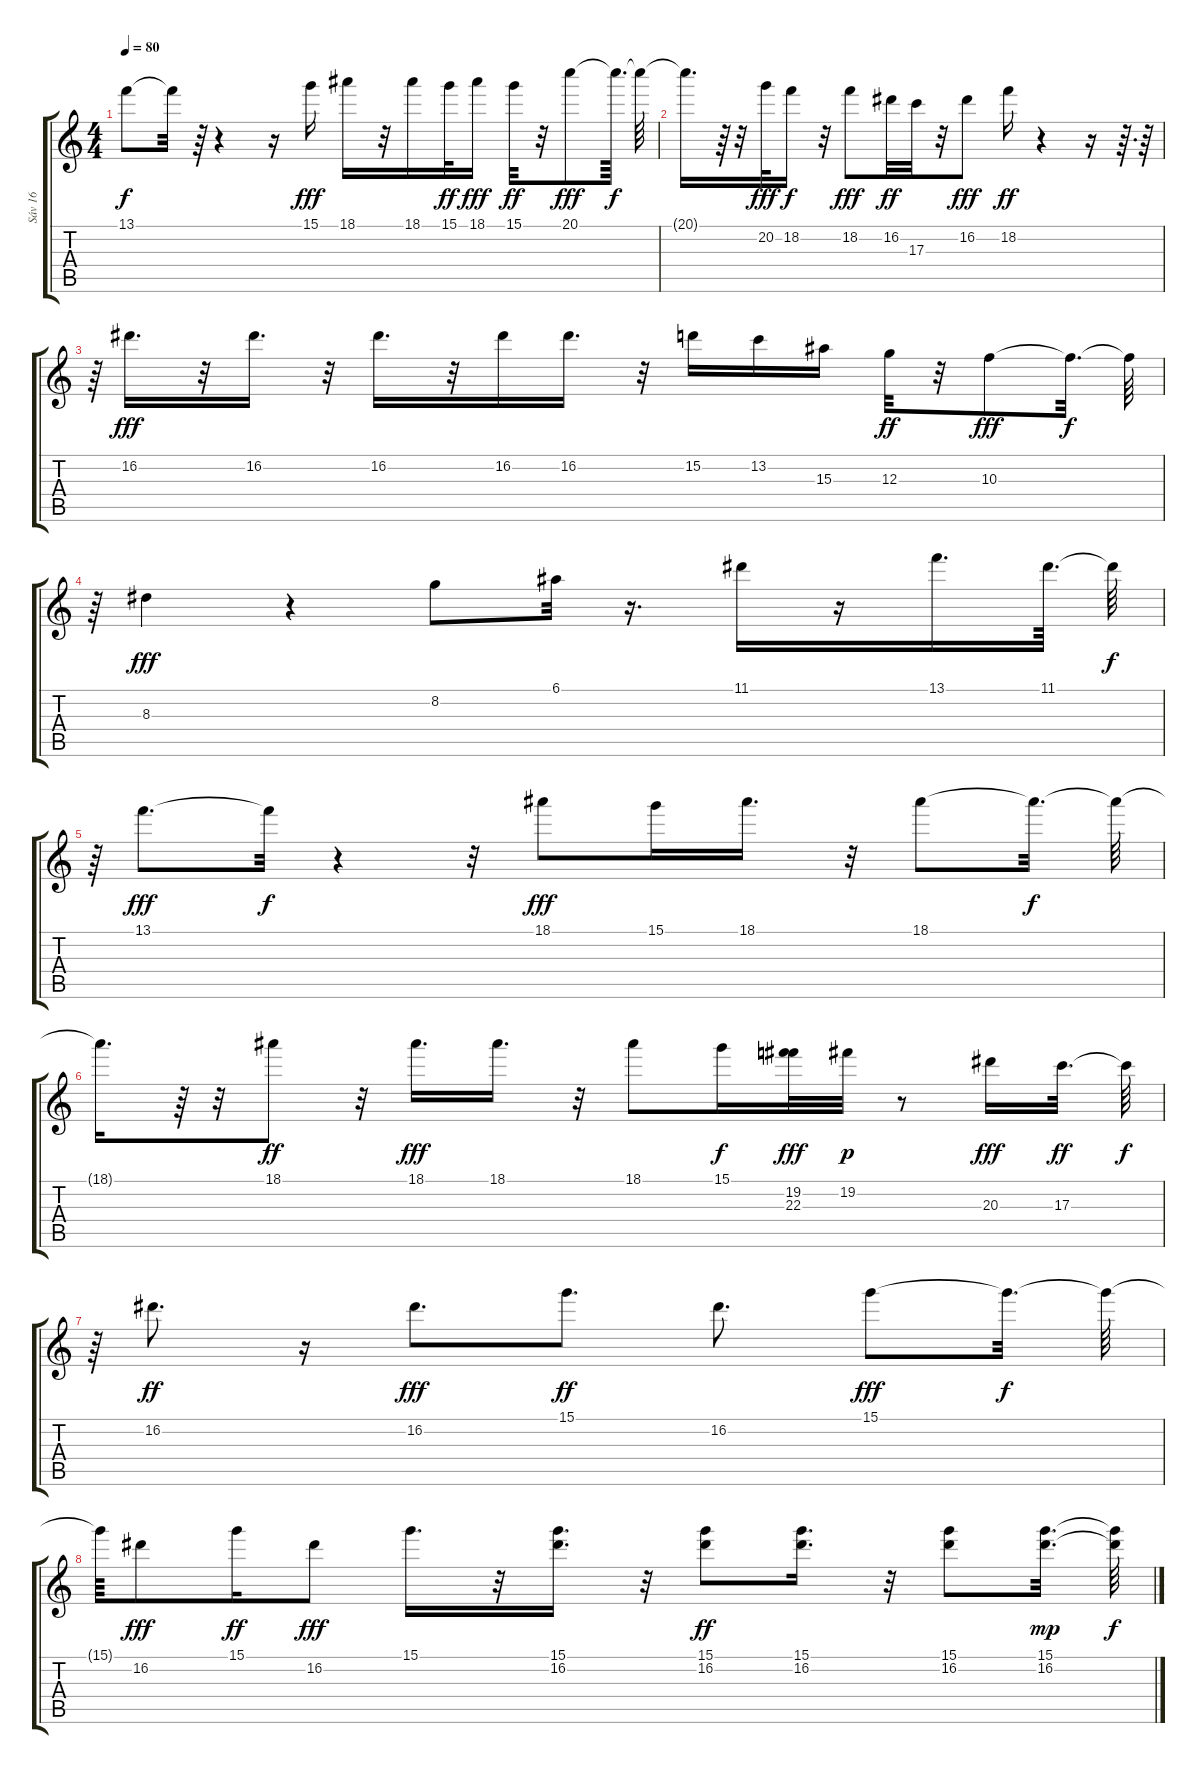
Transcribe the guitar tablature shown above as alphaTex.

\track ("Sáv 16" "Sáv 16") {instrument overdrivenguitar}
\staff {score tabs}
\tuning (E4 B3 G3 D3 A2 E2) {hide}
\ts (4 4)
\tempo 80
\clef g2
\ks c
13.1{t}.8{dy f} 13.1{t}.32 r.64 r.4 r.16 15.1.16{dy fff} 18.1.16 r.32 18.1.16 15.1.32{dy ff} 18.1.16{dy fff} 15.1.32{dy ff} r.32 20.1.8{dy fff} 20.1{t}.64{d dy f} 20.1{t}.64 |
20.1{t}.16{d} r.64 r.32 20.2.32{dy fff} 18.2.16{dy f} r.32 18.2.8{dy fff} 16.2.32{dy ff} 17.3.32 r.32 16.2.8{dy fff} 18.2.16{dy ff} r.4 r.16 r.64{d} r.64 |
r.64 16.2.16{d dy fff} r.32 16.2.16{d} r.32 16.2.16{d} r.32 16.2.16 16.2.16{d} r.32 15.2.16 13.2.16 15.3.16 12.3.32{dy ff} r.32 10.3.8{dy fff} 10.3{t}.32{d dy f} 10.3{t}.64 |
r.64 8.3.4{dy fff} r.4 8.2.8 6.1.32 r.16{d} 11.1.16 r.16 13.1.16{d} 11.1.64{d} 11.1{t}.64{dy f} |
r.64 13.1.8{d dy fff} 13.1{t}.32{dy f} r.4 r.32 18.1.8{dy fff} 15.1.16 18.1.16{d} r.32 18.1.8 18.1{t}.32{d dy f} 18.1{t}.64 |
18.1{t}.16{d} r.64 r.32 18.1.8{dy ff} r.32 18.1.16{d dy fff} 18.1.16{d} r.32 18.1.8 15.1.16{dy f} (19.2 22.3).32{dy fff} 19.2.32{dy p} r.8 20.3.16{dy fff} 17.3.32{d dy ff} 17.3{t}.64{dy f} |
r.64 16.2.8{d dy ff} r.16 16.2.8{d dy fff} 15.1.8{d dy ff} 16.2.8{d} 15.1.8{dy fff} 15.1{t}.32{d dy f} 15.1{t}.64 |
15.1{t}.64 16.2.8{dy fff} 15.1.16{dy ff} 16.2.8{dy fff} 15.1.16{d} r.32 (15.1 16.2).16{d} r.32 (15.1 16.2).8{dy ff} (15.1 16.2).16{d} r.32 (15.1 16.2).8 (15.1 16.2).32{d dy mp} (15.1{t} 16.2{t}).64{dy f}
